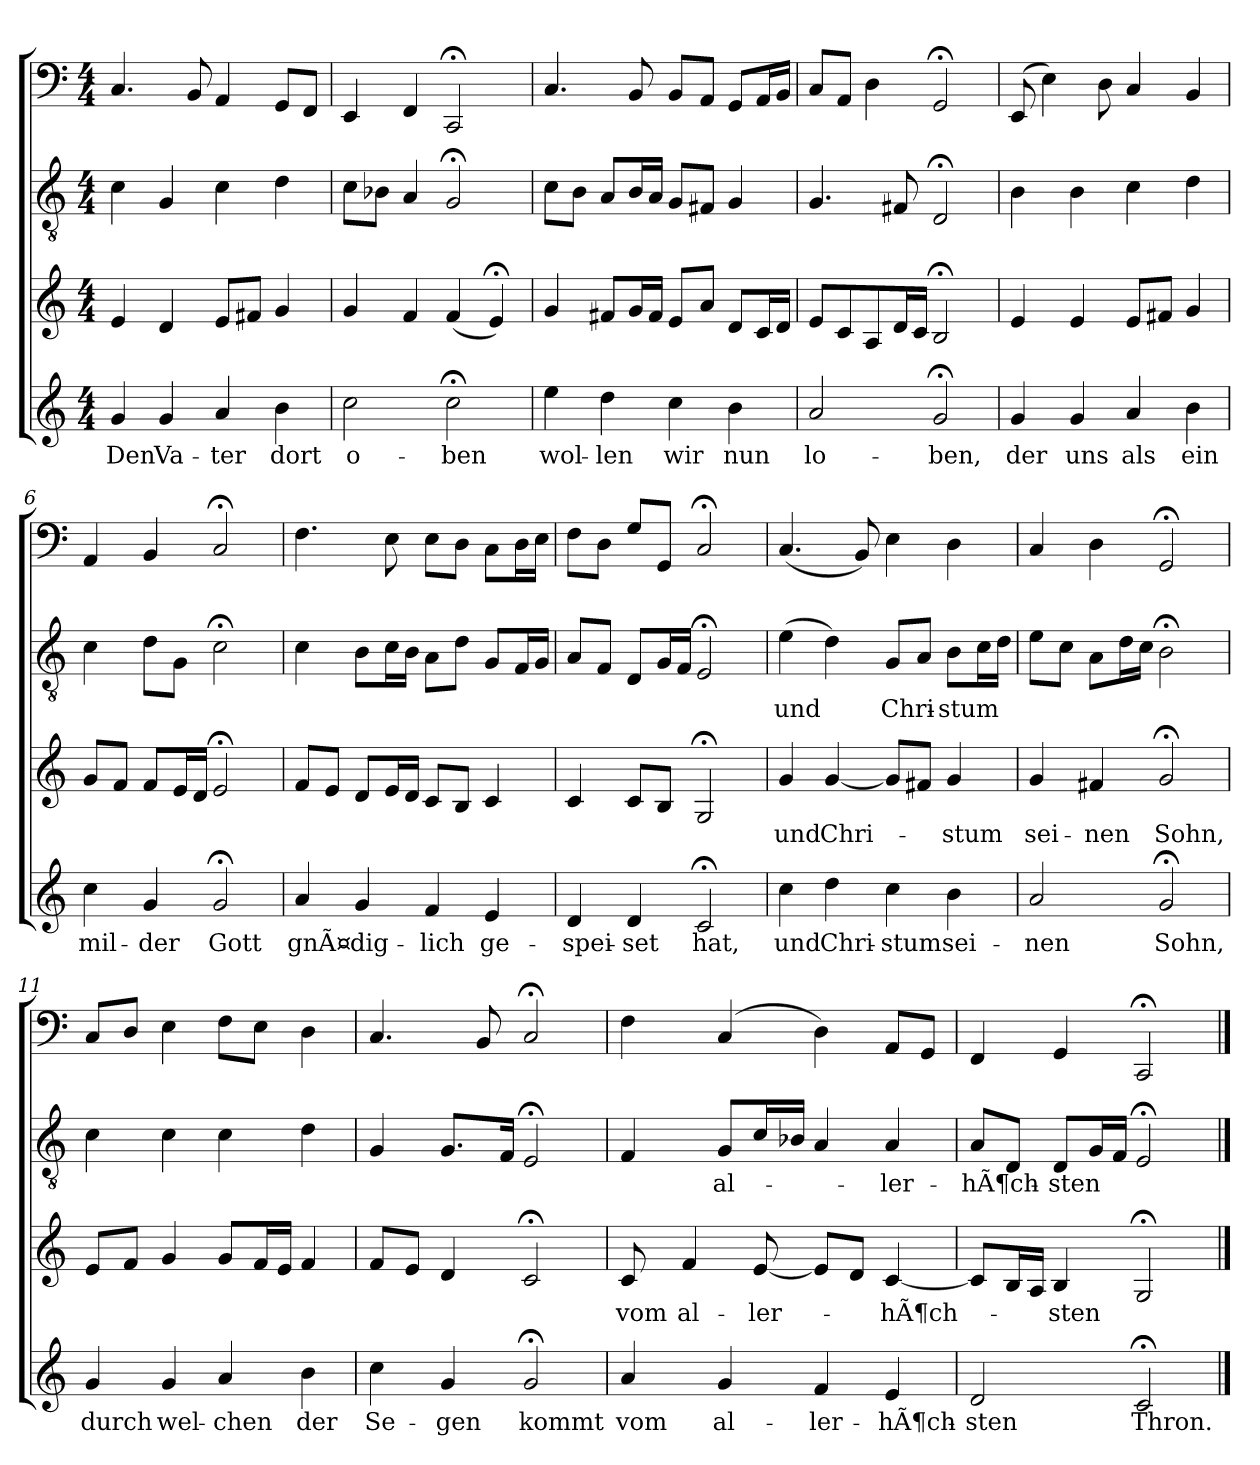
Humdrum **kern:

**kern	**text	**kern	**text	**kern	**text	**kern
*part4	*part4	*part3	*part3	*part2	*part2	*part1
*staff4	*staff4	*staff3	*staff3	*staff2	*staff2	*staff1
*clefG2	*	*clefG2	*	*clefGv2	*	*clefF4
*k[]	*	*k[]	*	*k[]	*	*k[]
*C:	*	*C:	*	*C:	*	*C:
*M4/4	*	*M4/4	*	*M4/4	*	*M4/4
=1	=1	=1	=1	=1	=1	=1
4g	Den	4e	.	4c	.	4.C
4g	Va-	4d	.	4G	.	.
.	.	.	.	.	.	8BB
4a	-ter	8eL	.	4c	.	4AA
.	.	8f#XJ	.	.	.	.
4b	dort	4g	.	4d	.	8GGL
.	.	.	.	.	.	8FFJ
=2	=2	=2	=2	=2	=2	=2
2cc	o-	4g	.	8cL	.	4EE
.	.	.	.	8B-XJ	.	.
.	.	4f	.	4A	.	4FF
2cc;<	-ben	(4f	.	2G;<	.	2CC;<
.	.	4e;<)	.	.	.	.
=3	=3	=3	=3	=3	=3	=3
4ee	wol-	4g	.	8cL	.	4.C
.	.	.	.	8BJ	.	.
4dd	-len	8f#XL	.	8AL	.	.
.	.	16gL	.	16BL	.	8BB
.	.	16f#JJ	.	16AJJ	.	.
4cc	wir	8eL	.	8GL	.	8BBL
.	.	8aJ	.	8F#XJ	.	8AAJ
4b	nun	8dL	.	4G	.	8GGL
.	.	16cL	.	.	.	16AAL
.	.	16dJJ	.	.	.	16BBJJ
=4	=4	=4	=4	=4	=4	=4
2a	lo-	8eL	.	4.G	.	8CL
.	.	8c	.	.	.	8AAJ
.	.	8A	.	.	.	4D
.	.	16dL	.	8F#X	.	.
.	.	16cJJ	.	.	.	.
2g;<	-ben,	2B;<	.	2D;<	.	2GG;<
=5	=5	=5	=5	=5	=5	=5
4g	der	4e	.	4B	.	(8EE
.	.	.	.	.	.	4E)
4g	uns	4e	.	4B	.	.
.	.	.	.	.	.	8D
4a	als	8eL	.	4c	.	4C
.	.	8f#XJ	.	.	.	.
4b	ein	4g	.	4d	.	4BB
=6	=6	=6	=6	=6	=6	=6
4cc	mil-	8gL	.	4c	.	4AA
.	.	8fJ	.	.	.	.
4g	-der	8fL	.	8dL	.	4BB
.	.	16eL	.	8GJ	.	.
.	.	16dJJ	.	.	.	.
2g;<	Gott	2e;<	.	2c;<	.	2C;<
=7	=7	=7	=7	=7	=7	=7
4a	gnÃ¤-	8fL	.	4c	.	4.F
.	.	8eJ	.	.	.	.
4g	-dig-	8dL	.	8BL	.	.
.	.	16eL	.	16cL	.	8E
.	.	16dJJ	.	16BJJ	.	.
4f	-lich	8cL	.	8AL	.	8EL
.	.	8BJ	.	8dJ	.	8DJ
4e	ge-	4c	.	8GL	.	8CL
.	.	.	.	16FL	.	16DL
.	.	.	.	16GJJ	.	16EJJ
=8	=8	=8	=8	=8	=8	=8
4d	-spei-	4c	.	8AL	.	8FL
.	.	.	.	8FJ	.	8DJ
4d	-set	8cL	.	8DL	.	8GL
.	.	8BJ	.	16GL	.	8GGJ
.	.	.	.	16FJJ	.	.
2c;<	hat,	2G;<	.	2E;<	.	2C;<
=9	=9	=9	=9	=9	=9	=9
4cc	und	4g	und	(4e	und	(4.C
4dd	Chri-	[4g	Chri-	4d)	.	.
.	.	.	.	.	.	8BB)
4cc	-stum	8gL]	.	8GL	Chri-	4E
.	.	8f#XJ	.	8AJ	.	.
4b	sei-	4g	-stum	8BL	-stum	4D
.	.	.	.	16cL	.	.
.	.	.	.	16dJJ	.	.
=10	=10	=10	=10	=10	=10	=10
2a	-nen	4g	sei-	8eL	.	4C
.	.	.	.	8cJ	.	.
.	.	4f#X	-nen	8AL	.	4D
.	.	.	.	16dL	.	.
.	.	.	.	16cJJ	.	.
2g;<	Sohn,	2g;<	Sohn,	2B;<	.	2GG;<
=11	=11	=11	=11	=11	=11	=11
4g	durch	8eL	.	4c	.	8CL
.	.	8fJ	.	.	.	8DJ
4g	wel-	4g	.	4c	.	4E
4a	-chen	8gL	.	4c	.	8FL
.	.	16fL	.	.	.	8EJ
.	.	16eJJ	.	.	.	.
4b	der	4f	.	4d	.	4D
=12	=12	=12	=12	=12	=12	=12
4cc	Se-	8fL	.	4G	.	4.C
.	.	8eJ	.	.	.	.
4g	-gen	4d	.	8.GL	.	.
.	.	.	.	.	.	8BB
.	.	.	.	16FJk	.	.
2g;<	kommt	2c;<	.	2E;<	.	2C;<
=13	=13	=13	=13	=13	=13	=13
4a	vom	8c	vom	4F	.	4F
.	.	4f	al-	.	.	.
4g	al-	.	.	8GL	al-	(4C
.	.	[8e	-ler-	16cL	.	.
.	.	.	.	16B-XJJ	.	.
4f	-ler-	8eL]	.	4A	.	4D)
.	.	8dJ	.	.	.	.
4e	-hÃ¶ch-	[4c	-hÃ¶ch-	4A	-ler-	8AAL
.	.	.	.	.	.	8GGJ
=14	=14	=14	=14	=14	=14	=14
2d	-sten	8cL]	.	8AL	-hÃ¶ch-	4FF
.	.	16BL	.	8DJ	.	.
.	.	16AJJ	.	.	.	.
.	.	4B	-sten	8DL	-sten	4GG
.	.	.	.	16GL	.	.
.	.	.	.	16FJJ	.	.
2c;<	Thron.	2G;<	.	2E;<	.	2CC;<
==	==	==	==	==	==	==
*-	*-	*-	*-	*-	*-	*-
